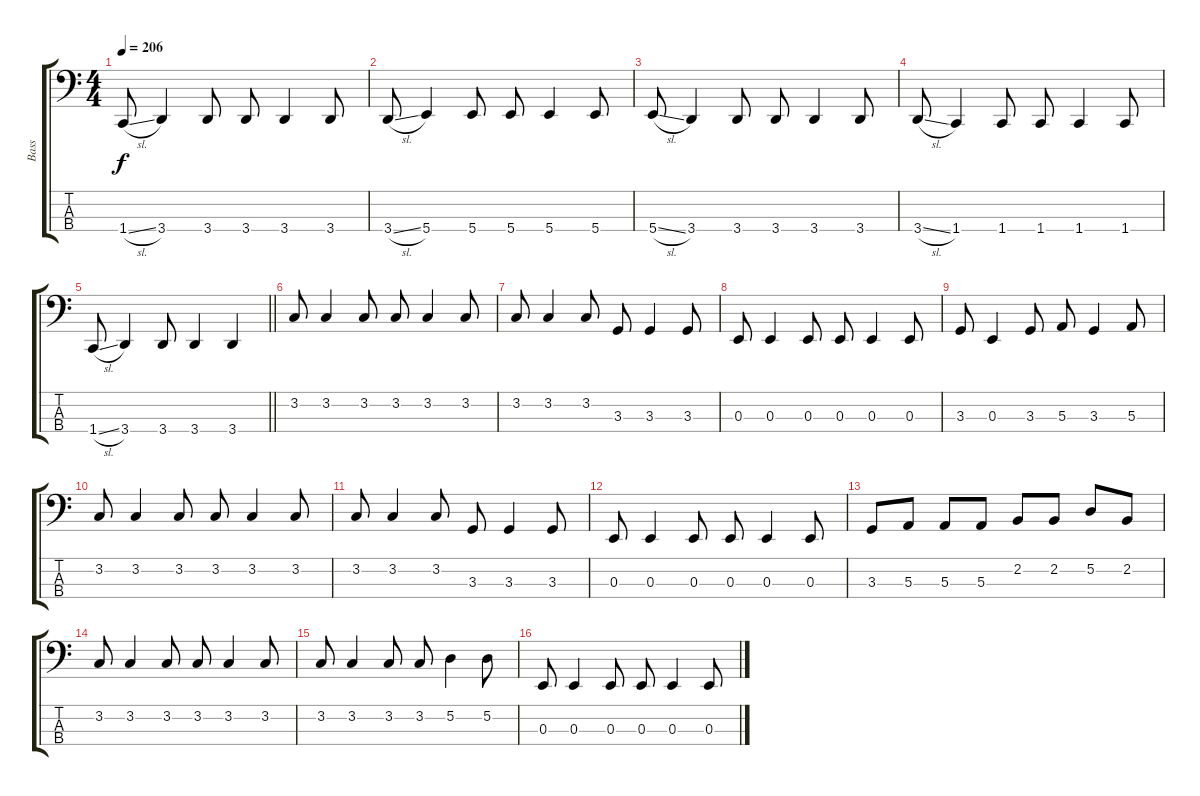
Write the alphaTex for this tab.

\track ("Bass" "Bass") {instrument electricbassfinger}
\staff {score tabs}
\tuning (D2 A1 E1 B0) {hide}
\ts (4 4)
\tempo 206
\clef f4
\ks c
1.4{sl}.8{dy f} 3.4.4 3.4.8 3.4.8 3.4.4 3.4.8 |
3.4{sl}.8 5.4.4 5.4.8 5.4.8 5.4.4 5.4.8 |
5.4{sl}.8 3.4.4 3.4.8 3.4.8 3.4.4 3.4.8 |
3.4{sl}.8 1.4.4 1.4.8 1.4.8 1.4.4 1.4.8 |
\barLineRight lightlight
1.4{sl}.8 3.4.4 3.4.8 3.4.4 3.4.4 |
\section ("" "")
3.2.8 3.2.4 3.2.8 3.2.8 3.2.4 3.2.8 |
3.2.8 3.2.4 3.2.8 3.3.8 3.3.4 3.3.8 |
0.3.8 0.3.4 0.3.8 0.3.8 0.3.4 0.3.8 |
3.3.8 0.3.4 3.3.8 5.3.8 3.3.4 5.3.8 |
3.2.8 3.2.4 3.2.8 3.2.8 3.2.4 3.2.8 |
3.2.8 3.2.4 3.2.8 3.3.8 3.3.4 3.3.8 |
0.3.8 0.3.4 0.3.8 0.3.8 0.3.4 0.3.8 |
3.3.8 5.3.8 5.3.8 5.3.8 2.2.8 2.2.8 5.2.8 2.2.8 |
3.2.8 3.2.4 3.2.8 3.2.8 3.2.4 3.2.8 |
3.2.8 3.2.4 3.2.8 3.2.8 5.2.4 5.2.8 |
0.3.8 0.3.4 0.3.8 0.3.8 0.3.4 0.3.8
